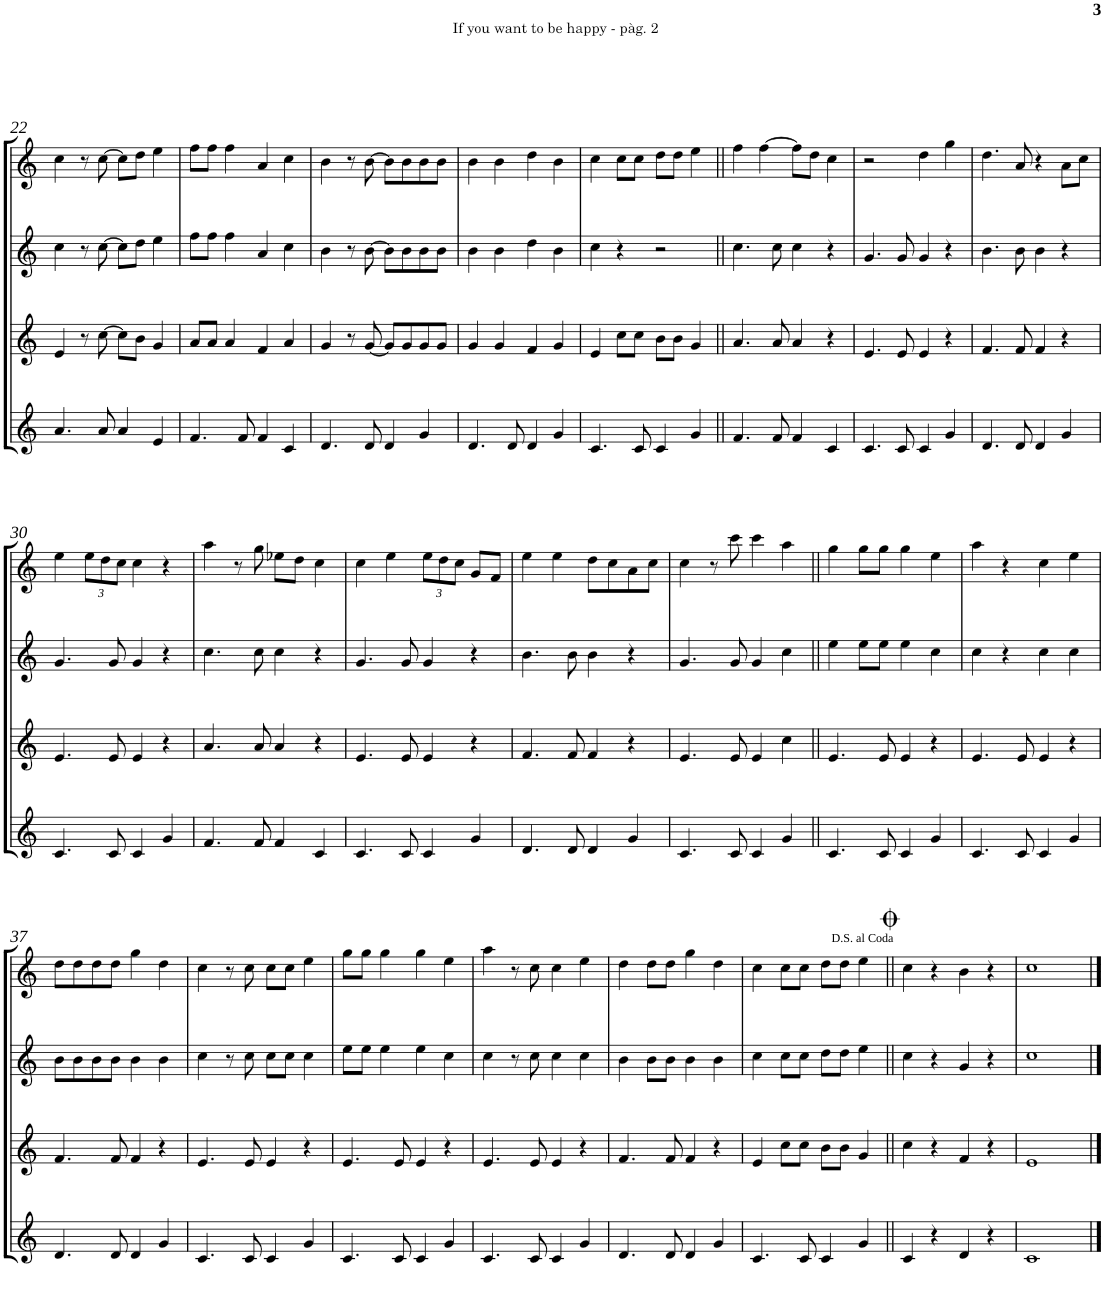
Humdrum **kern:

**kern	**kern	**kern	**kern
*part4	*part3	*part2	*part1
*staff4	*staff3	*staff2	*staff1
*I"Gralla 4	*I"Gralla 3	*I"Gralla 2	*I"Gralla 1
!!LO:PB:g=z
*clefG2	*clefG2	*clefG2	*clefG2
*k[]	*k[]	*k[]	*k[]
*M4/4	*M4/4	*M4/4	*M4/4
=22	=22	=22	=22
4.a/	4e/	4cc\	4cc\
.	8r	8r	8r
8a/	[8cc\	[8cc\	[8cc\
4a/	8cc\L]	8cc\L]	8cc\L]
.	8b\J	8dd\J	8dd\J
4e/	4g/	4ee\	4ee\
=23	=23	=23	=23
4.f/	8a/L	8ff\L	8ff\L
.	8a/J	8ff\J	8ff\J
.	4a/	4ff\	4ff\
8f/	.	.	.
4f/	4f/	4a/	4a/
4c/	4a/	4cc\	4cc\
=24	=24	=24	=24
4.d/	4g/	4b\	4b\
.	8r	8r	8r
8d/	[8g/	[8b\	[8b\
4d/	8g/L]	8b\L]	8b\L]
.	8g/	8b\	8b\
4g/	8g/	8b\	8b\
.	8g/J	8b\J	8b\J
=25	=25	=25	=25
4.d/	4g/	4b\	4b\
.	4g/	4b\	4b\
8d/	.	.	.
4d/	4f/	4dd\	4dd\
4g/	4g/	4b\	4b\
=26	=26	=26	=26
4.c/	4e/	4cc\	4cc\
.	8cc\L	4r	8cc\L
8c/	8cc\J	.	8cc\J
4c/	8b\L	2r	8dd\L
.	8b\J	.	8dd\J
4g/	4g/	.	4ee\
=27||	=27||	=27||	=27||
4.f/	4.a/	4.cc\	4ff\
.	.	.	[4ff\
8f/	8a/	8cc\	.
4f/	4a/	4cc\	8ff\L]
.	.	.	8dd\J
4c/	4r	4r	4cc\
=28	=28	=28	=28
4.c/	4.e/	4.g/	2r
8c/	8e/	8g/	.
4c/	4e/	4g/	4dd\
4g/	4r	4r	4gg\
=29	=29	=29	=29
4.d/	4.f/	4.b\	4.dd\
8d/	8f/	8b\	8a/
4d/	4f/	4b\	4r
4g/	4r	4r	8a\L
.	.	.	8cc\J
!!LO:LB:g=z
=30	=30	=30	=30
4.c/	4.e/	4.g/	4ee\
*	*	*	*Xbrackettup
.	.	.	12ee\L
.	.	.	12dd\
8c/	8e/	8g/	.
.	.	.	12cc\J
4c/	4e/	4g/	4cc\
4g/	4r	4r	4r
=31	=31	=31	=31
4.f/	4.a/	4.cc\	4aa\
.	.	.	8r
8f/	8a/	8cc\	8gg\
4f/	4a/	4cc\	8ee-X\L
.	.	.	8dd\J
4c/	4r	4r	4cc\
=32	=32	=32	=32
4.c/	4.e/	4.g/	4cc\
.	.	.	4ee\
8c/	8e/	8g/	.
4c/	4e/	4g/	12ee\L
.	.	.	12dd\
.	.	.	12cc\J
4g/	4r	4r	8g/L
.	.	.	8f/J
=33	=33	=33	=33
4.d/	4.f/	4.b\	4ee\
.	.	.	4ee\
8d/	8f/	8b\	.
4d/	4f/	4b\	8dd\L
.	.	.	8cc\
4g/	4r	4r	8a\
.	.	.	8cc\J
=34	=34	=34	=34
4.c/	4.e/	4.g/	4cc\
.	.	.	8r
8c/	8e/	8g/	8ccc\
4c/	4e/	4g/	4ccc\
4g/	4cc\	4cc\	4aa\
=35||	=35||	=35||	=35||
4.c/	4.e/	4ee\	4gg\
.	.	8ee\L	8gg\L
8c/	8e/	8ee\J	8gg\J
4c/	4e/	4ee\	4gg\
4g/	4r	4cc\	4ee\
=36	=36	=36	=36
4.c/	4.e/	4cc\	4aa\
.	.	4r	4r
8c/	8e/	.	.
4c/	4e/	4cc\	4cc\
4g/	4r	4cc\	4ee\
!!LO:LB:g=z
=37	=37	=37	=37
4.d/	4.f/	8b\L	8dd\L
.	.	8b\	8dd\
.	.	8b\	8dd\
8d/	8f/	8b\J	8dd\J
4d/	4f/	4b\	4gg\
4g/	4r	4b\	4dd\
=38	=38	=38	=38
4.c/	4.e/	4cc\	4cc\
.	.	8r	8r
8c/	8e/	8cc\	8cc\
4c/	4e/	8cc\L	8cc\L
.	.	8cc\J	8cc\J
4g/	4r	4cc\	4ee\
=39	=39	=39	=39
4.c/	4.e/	8ee\L	8gg\L
.	.	8ee\J	8gg\J
.	.	4ee\	4gg\
8c/	8e/	.	.
4c/	4e/	4ee\	4gg\
4g/	4r	4cc\	4ee\
=40	=40	=40	=40
4.c/	4.e/	4cc\	4aa\
.	.	8r	8r
8c/	8e/	8cc\	8cc\
4c/	4e/	4cc\	4cc\
4g/	4r	4cc\	4ee\
=41	=41	=41	=41
4.d/	4.f/	4b\	4dd\
.	.	8b\L	8dd\L
8d/	8f/	8b\J	8dd\J
4d/	4f/	4b\	4gg\
4g/	4r	4b\	4dd\
=42	=42	=42	=42
4.c/	4e/	4cc\	4cc\
.	8cc\L	8cc\L	8cc\L
8c/	8cc\J	8cc\J	8cc\J
4c/	8b\L	8dd\L	8dd\L
.	8b\J	8dd\J	8dd\J
4g/	4g/	4ee\	4ee\
=43||	=43||	=43||	=43||
4c/	4cc\	4cc\	4cc\
4r	4r	4r	4r
4d/	4f/	4g/	4b\
4r	4r	4r	4r
=44	=44	=44	=44
1c	1e	1cc	1cc
==	==	==	==
*-	*-	*-	*-
